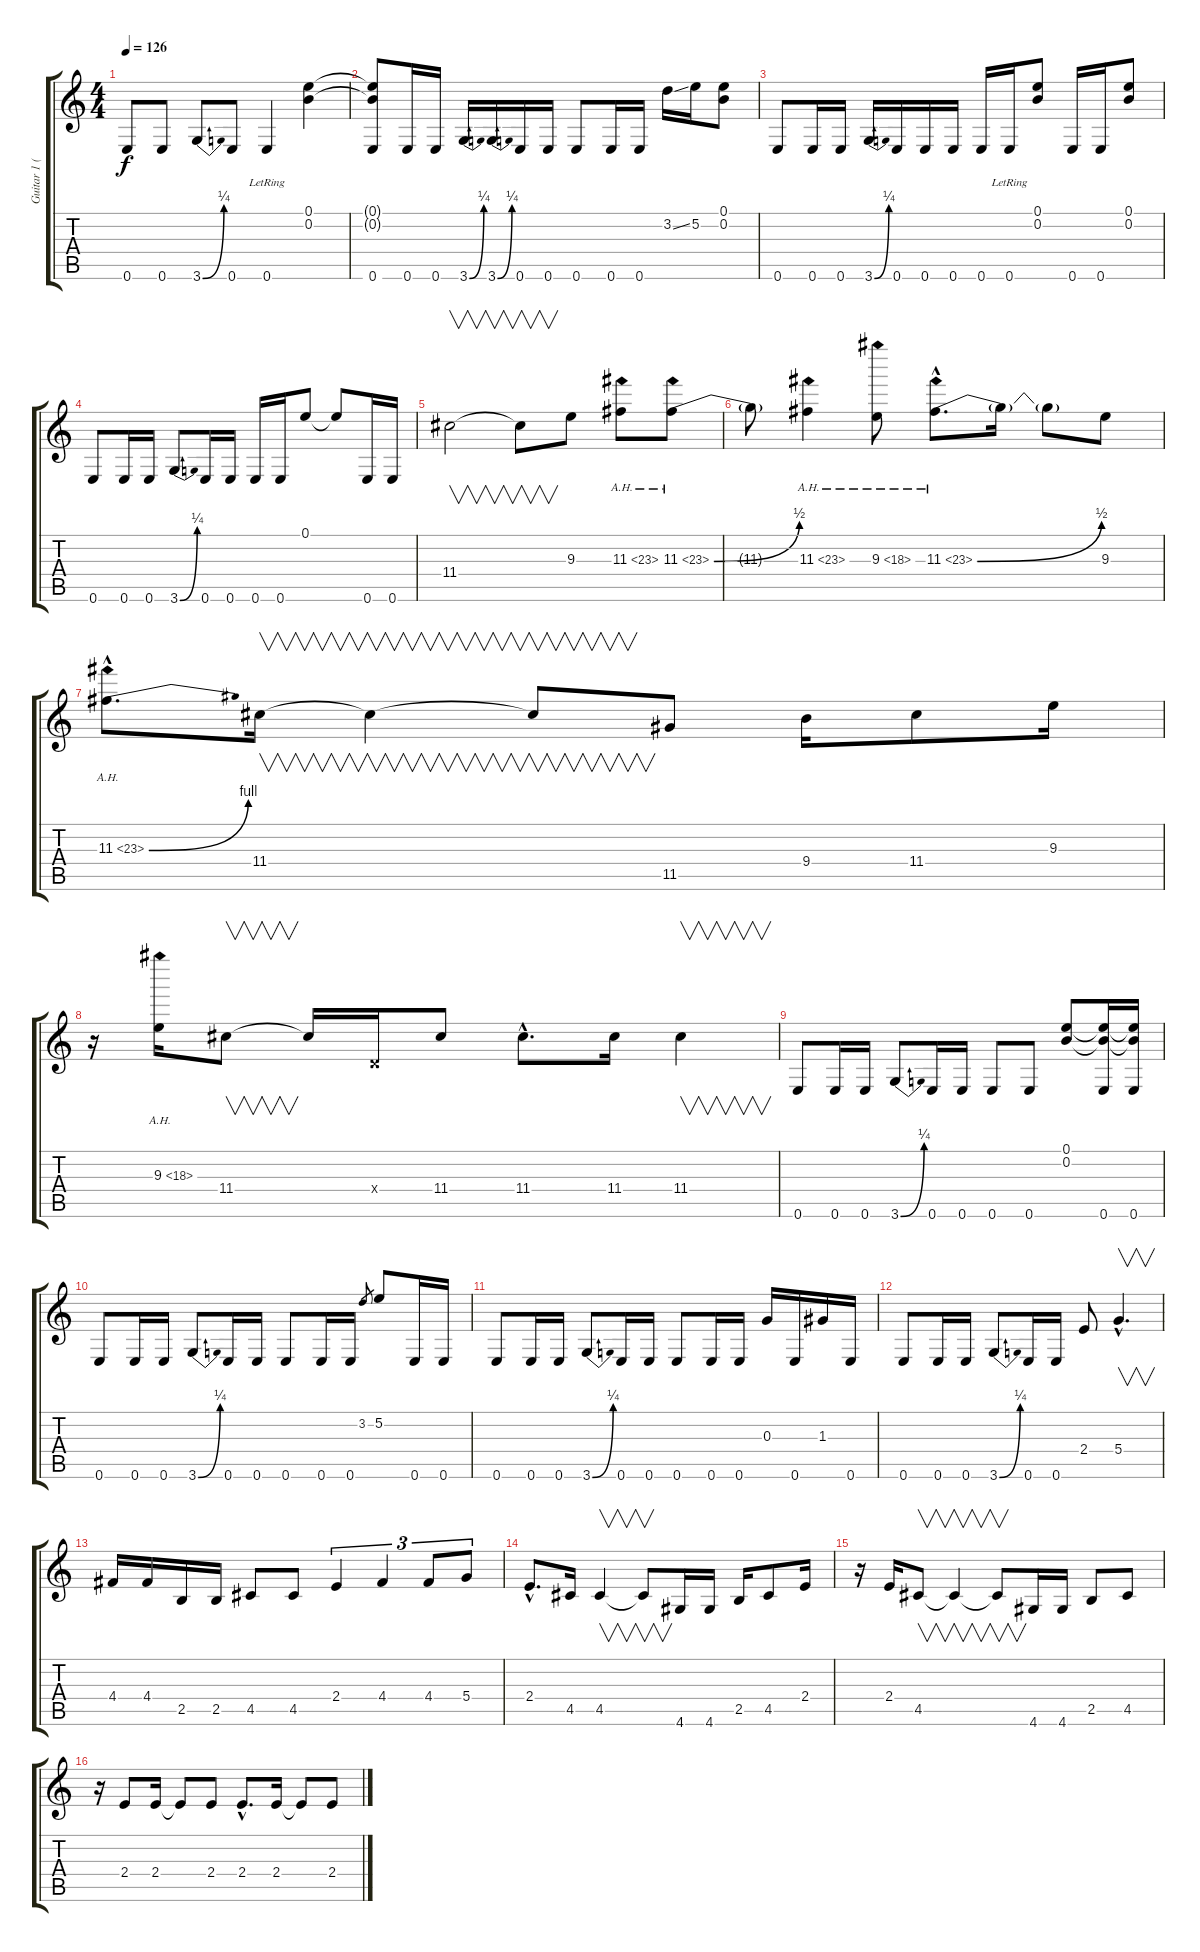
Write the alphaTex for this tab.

\track ("Guitar 1 (Standard Tuning)" "Guitar 1 (") {instrument distortionguitar}
\staff {score tabs}
\tuning (E4 B3 G3 D3 A2 E2) {hide}
\ts (4 4)
\tempo 126
\clef g2
\ks c
0.6{t}.8{dy f} 0.6.8 3.6{be (bend 0 0 60 1)}.8 0.6.8 0.6{lr}.4 (0.1 0.2).4 |
(0.1{t} 0.2{t} 0.6).8 0.6.16 0.6.16 3.6{be (bend 0 0 60 1)}.16 3.6{be (bend 0 0 60 1)}.16 0.6.16 0.6.16 0.6.8 0.6.16 0.6.16 3.2{ss}.16 5.2.16 (0.1 0.2).8 |
0.6.8 0.6.16 0.6.16 3.6{be (bend 0 0 60 1)}.16 0.6.16 0.6.16 0.6.16 0.6.16 0.6{lr}.16 (0.1 0.2).8 0.6.16 0.6.16 (0.1 0.2).8 |
0.6.8 0.6.16 0.6.16 3.6{be (bend 0 0 60 1)}.8 0.6.16 0.6.16 0.6.16 0.6.16 0.1.8 0.1{t}.8 0.6.16 0.6.16 |
11.4.2{v} 11.4{t}.8{v} 9.3.8 11.3{ah 12}.8 11.3{be (bend 0 0 60 2) ah 12}.8 |
11.3{t}.8 11.3{ah 12}.4 9.3{ah 9}.8 11.3{be (bend 0 0 60 2) ah 12 hac}.8{d} 11.3{t}.16 11.3{t}.8 9.3.8 |
11.3{be (bend 0 0 60 4) ah 12 hac}.8{d} 11.4.16{v} 11.4{t}.4{v} 11.4{t}.8{v} 11.5.8 9.4.16 11.4.8 9.3.16 |
r.16 9.3{ah 9}.16 11.4.8{v} 11.4{t}.16 0.4{x}.16 11.4.8 11.4{hac}.8{d} 11.4.16 11.4.4{v} |
0.6.8 0.6.16 0.6.16 3.6{be (bend 0 0 60 1)}.8 0.6.16 0.6.16 0.6.8 0.6.8 (0.1 0.2).8 (0.1{t} 0.2{t} 0.6).16 (0.1{t} 0.2{t} 0.6).16 |
0.6.8 0.6.16 0.6.16 3.6{be (bend 0 0 60 1)}.8 0.6.16 0.6.16 0.6.8 0.6.16 0.6.16 3.2.8{gr} 5.2.8 0.6.16 0.6.16 |
0.6.8 0.6.16 0.6.16 3.6{be (bend 0 0 60 1)}.8 0.6.16 0.6.16 0.6.8 0.6.16 0.6.16 0.3.16 0.6.16 1.3.16 0.6.16 |
0.6.8 0.6.16 0.6.16 3.6{be (bend 0 0 60 1)}.8 0.6.16 0.6.16 2.4.8 5.4{hac}.4{v d} |
4.4.16 4.4.16 2.5.16 2.5.16 4.5.8 4.5.8 2.4.4{tu (3 2)} 4.4.4{tu (3 2)} 4.4.8{tu (3 2)} 5.4.8{tu (3 2)} |
2.4{hac}.8{d} 4.5.16 4.5.4{v} 4.5{t}.8{v} 4.6.16 4.6.16 2.5.16 4.5.8 2.4.16 |
r.16 2.4.16 4.5.8{v} 4.5{t}.4{v} 4.5{t}.8{v} 4.6.16 4.6.16 2.5.8 4.5.8 |
r.16 2.4.8 2.4.16 2.4{t}.8 2.4.8 2.4{hac}.8{d} 2.4.16 2.4{t}.8 2.4.8
